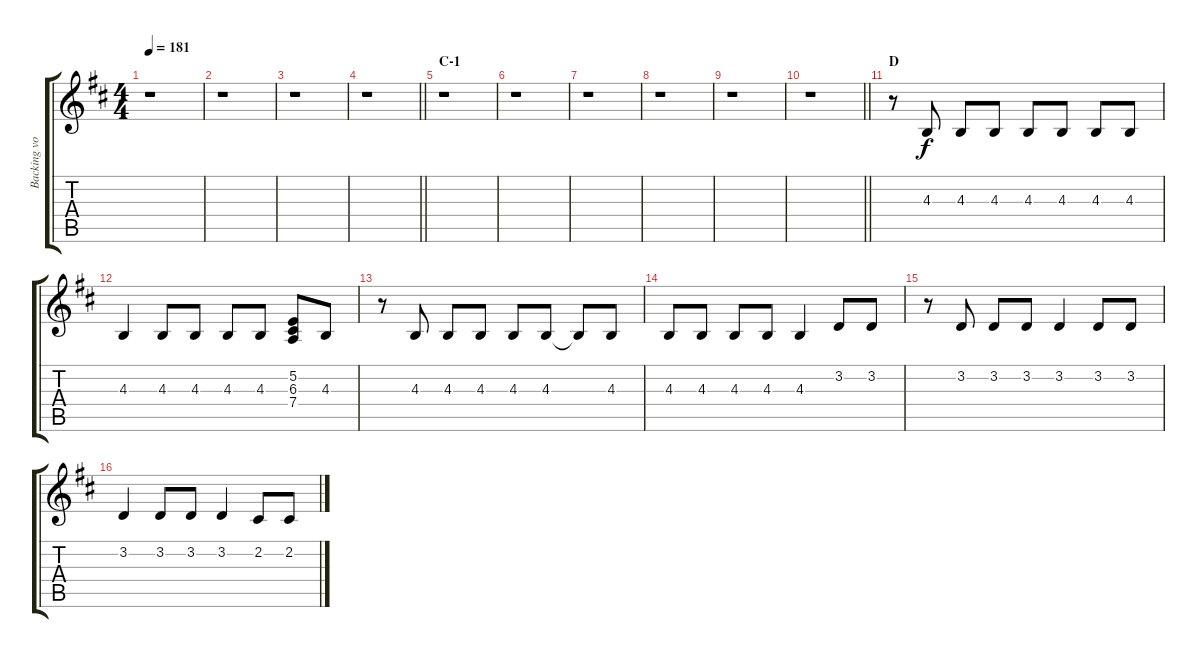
\track ("Backing vocals" "Backing vo") {instrument tenorsax}
\staff {score tabs}
\tuning (E4 B3 G3 D3 A2 E2) {hide}
\ts (4 4)
\tempo 181
\clef g2
\ks d
r.1{dy f} |
r.1 |
r.1 |
\barLineRight lightlight
r.1 |
\section ("" "C-1")
r.1 |
r.1 |
r.1 |
r.1 |
r.1 |
\barLineRight lightlight
r.1 |
\section ("" "D")
r.8 4.3.8 4.3.8 4.3.8 4.3.8 4.3.8 4.3.8 4.3.8 |
4.3.4 4.3.8 4.3.8 4.3.8 4.3.8 (5.2 6.3 7.4).8 4.3.8 |
r.8 4.3.8 4.3.8 4.3.8 4.3.8 4.3.8 4.3{t}.8 4.3.8 |
4.3.8 4.3.8 4.3.8 4.3.8 4.3.4 3.2.8 3.2.8 |
r.8 3.2.8 3.2.8 3.2.8 3.2.4 3.2.8 3.2.8 |
3.2.4 3.2.8 3.2.8 3.2.4 2.2.8 2.2.8
